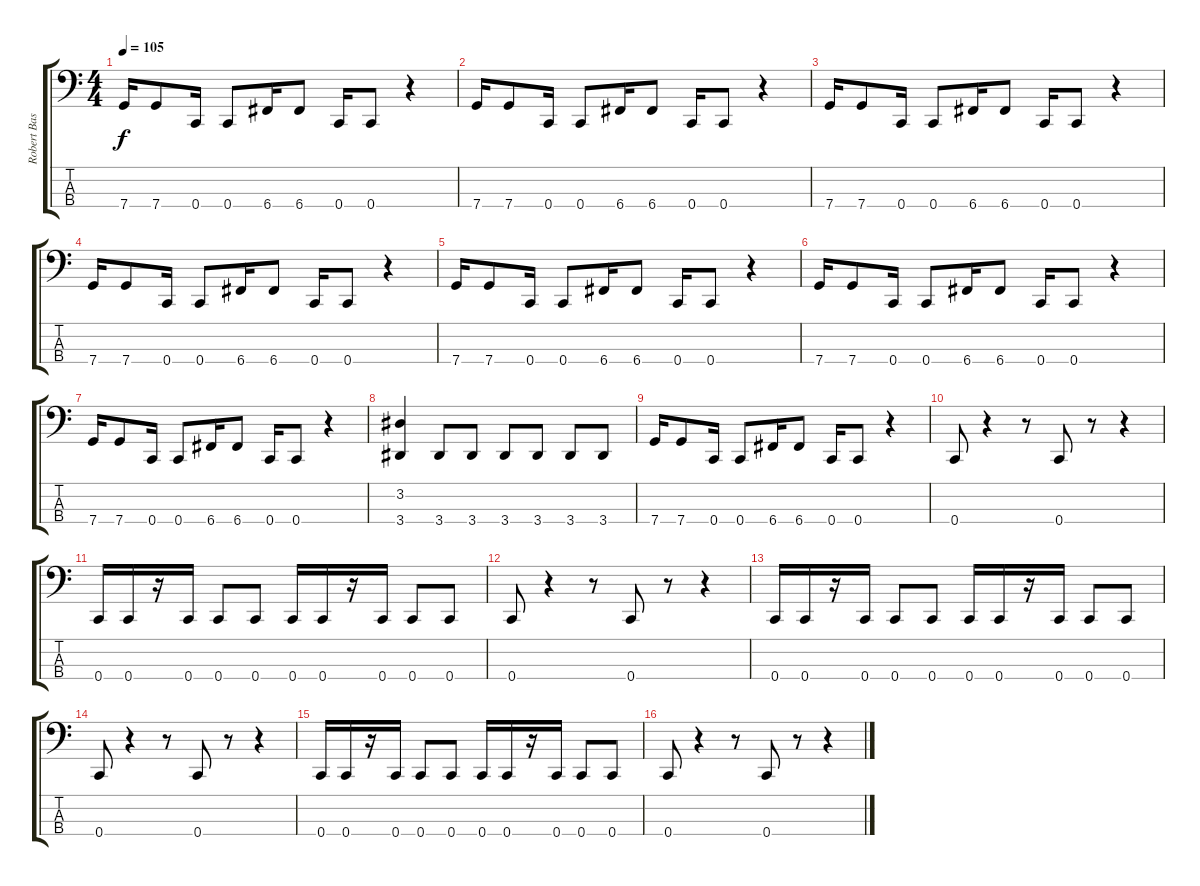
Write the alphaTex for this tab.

\track ("Robert Bass" "Robert Bas") {instrument electricbassfinger}
\staff {score tabs}
\tuning (F2 C2 G1 C1) {hide}
\ts (4 4)
\tempo 105
\clef f4
\ks c
7.4.16{dy f} 7.4.8 0.4.16 0.4.8 6.4.16 6.4.8 0.4.16 0.4.8 r.4 |
7.4.16 7.4.8 0.4.16 0.4.8 6.4.16 6.4.8 0.4.16 0.4.8 r.4 |
7.4.16 7.4.8 0.4.16 0.4.8 6.4.16 6.4.8 0.4.16 0.4.8 r.4 |
7.4.16 7.4.8 0.4.16 0.4.8 6.4.16 6.4.8 0.4.16 0.4.8 r.4 |
7.4.16 7.4.8 0.4.16 0.4.8 6.4.16 6.4.8 0.4.16 0.4.8 r.4 |
7.4.16 7.4.8 0.4.16 0.4.8 6.4.16 6.4.8 0.4.16 0.4.8 r.4 |
7.4.16 7.4.8 0.4.16 0.4.8 6.4.16 6.4.8 0.4.16 0.4.8 r.4 |
(3.2 3.4).4 3.4.8 3.4.8 3.4.8 3.4.8 3.4.8 3.4.8 |
7.4.16 7.4.8 0.4.16 0.4.8 6.4.16 6.4.8 0.4.16 0.4.8 r.4 |
0.4.8 r.4 r.8 0.4.8 r.8 r.4 |
0.4.16 0.4.16 r.16 0.4.16 0.4.8 0.4.8 0.4.16 0.4.16 r.16 0.4.16 0.4.8 0.4.8 |
0.4.8 r.4 r.8 0.4.8 r.8 r.4 |
0.4.16 0.4.16 r.16 0.4.16 0.4.8 0.4.8 0.4.16 0.4.16 r.16 0.4.16 0.4.8 0.4.8 |
0.4.8 r.4 r.8 0.4.8 r.8 r.4 |
0.4.16 0.4.16 r.16 0.4.16 0.4.8 0.4.8 0.4.16 0.4.16 r.16 0.4.16 0.4.8 0.4.8 |
0.4.8 r.4 r.8 0.4.8 r.8 r.4
